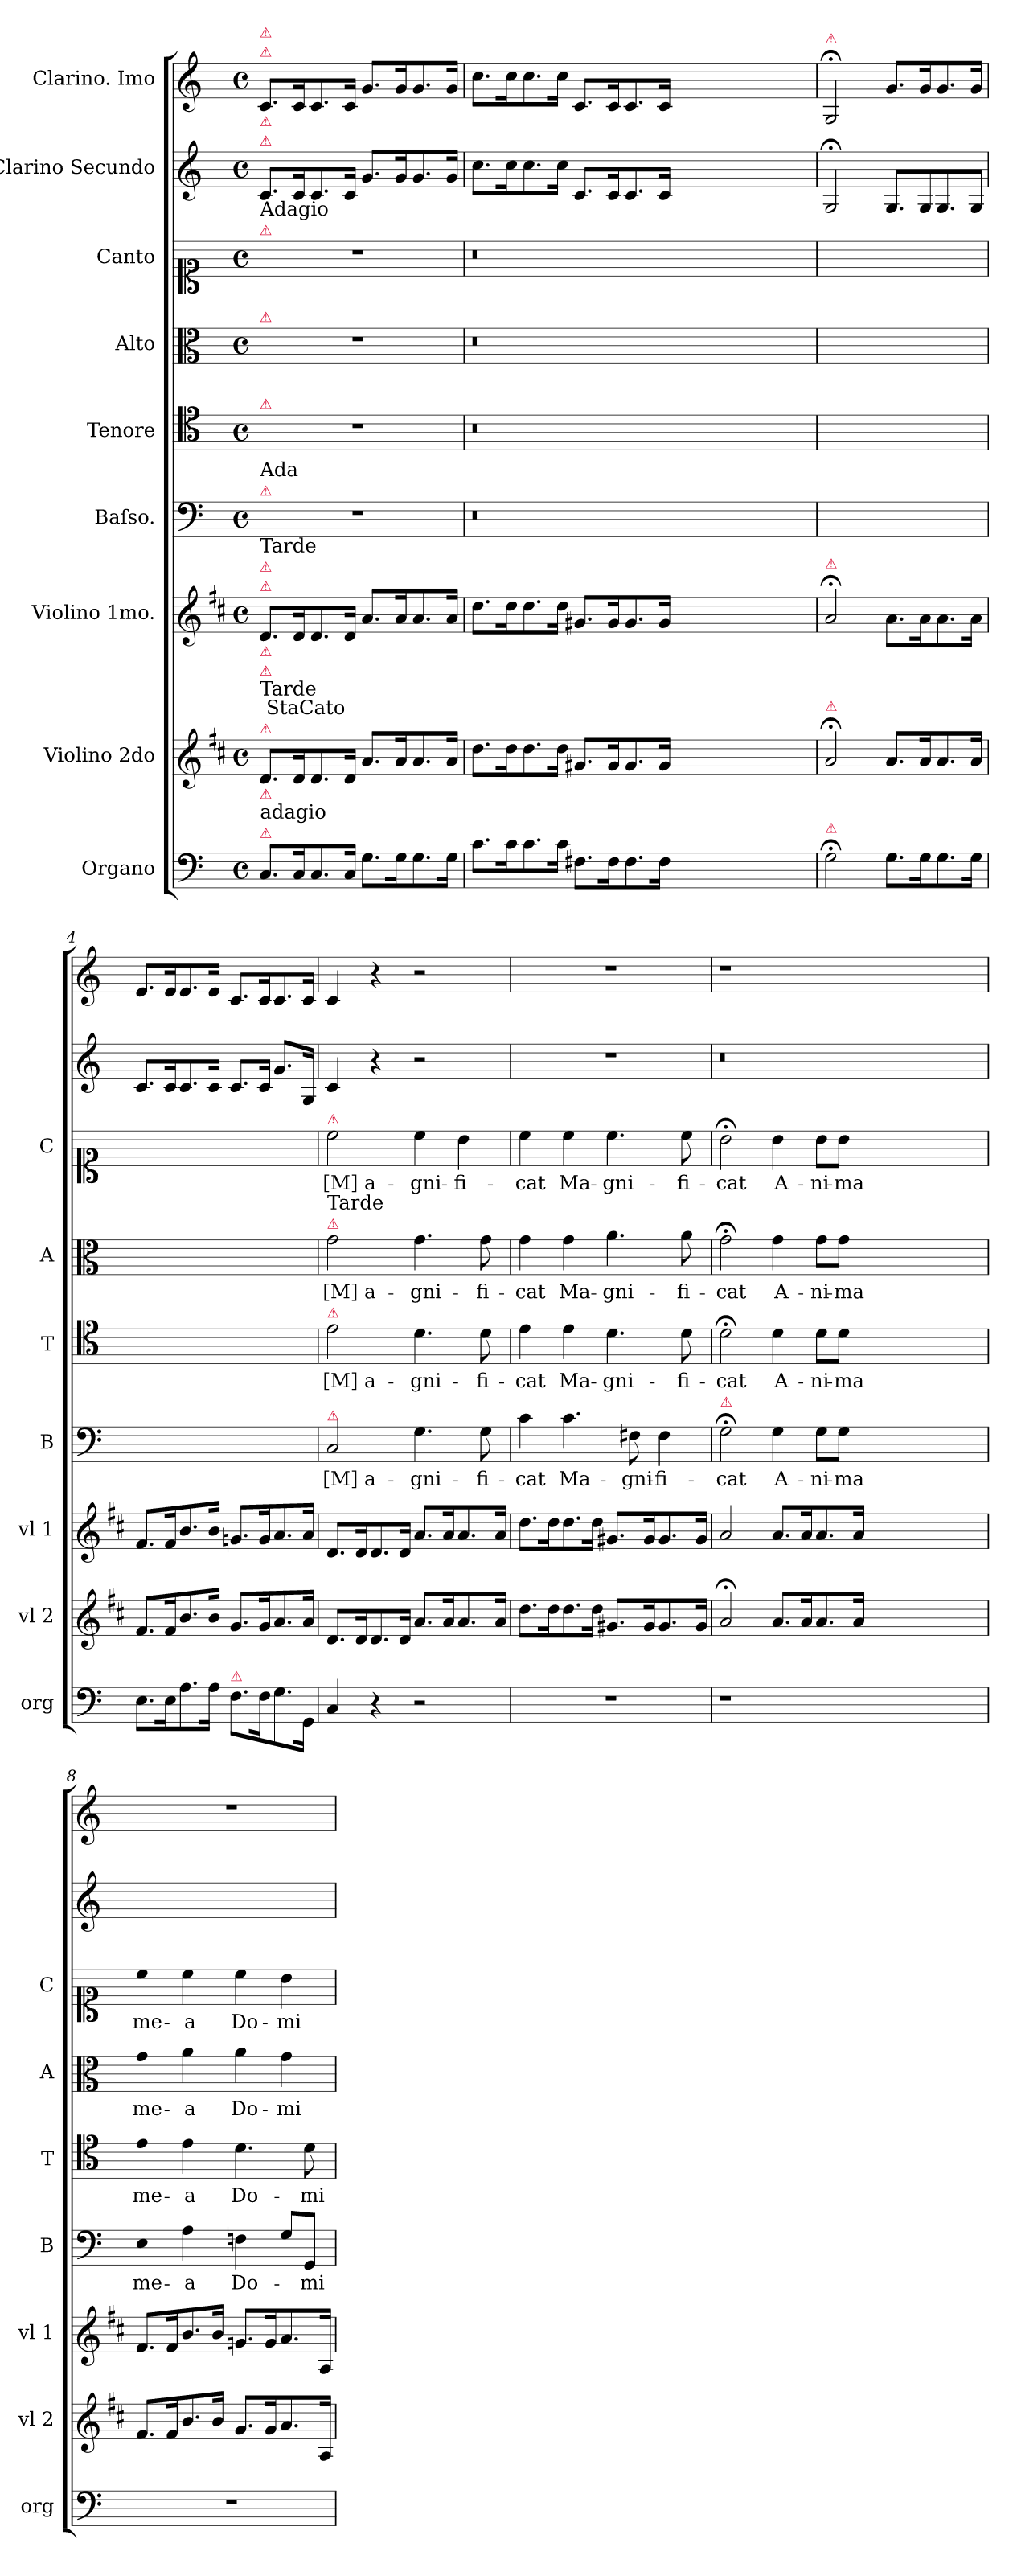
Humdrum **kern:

**kern	**kern	**kern	**kern	**text	**kern	**text	**kern	**text	**kern	**text	**kern	**kern
*part9	*part8	*part7	*part6	*part6	*part5	*part5	*part4	*part4	*part3	*part3	*part2	*part1
*staff9	*staff8	*staff7	*staff6	*staff6	*staff5	*staff5	*staff4	*staff4	*staff3	*staff3	*staff2	*staff1
*I"Organo	*I"Violino 2do	*I"Violino 1mo.	*I"Baſso.	*	*I"Tenore	*	*I"Alto	*	*I"Canto	*	*I"Clarino Secundo	*I"Clarino. Imo
*I'org	*I'vl 2	*I'vl 1	*I'B	*	*I'T	*	*I'A	*	*I'C	*	*	*
*clefF4	*clefG2	*clefG2	*clefF4	*	*clefC4	*	*clefC3	*	*clefC1	*	*clefG2	*clefG2
*	*ITrd1c2	*ITrd1c2	*	*	*	*	*	*	*	*	*	*
*k[]	*k[]	*k[]	*k[]	*	*k[]	*	*k[]	*	*k[]	*	*k[]	*k[]
*C:	*C:	*C:	*C:	*	*C:	*	*C:	*	*C:	*	*C:	*C:
*M4/4	*M4/4	*M4/4	*M4/4	*	*M4/4	*	*M4/4	*	*M4/4	*	*M4/4	*M4/4
*met(c)	*met(c)	*met(c)	*met(c)	*	*met(c)	*	*met(c)	*	*met(c)	*	*met(c)	*met(c)
=1	=1	=1	=1	=1	=1	=1	=1	=1	=1	=1	=1	=1
!	!	!	!	!	!	!	!	!	!	!	!	!LO:TX:a:color=crimson:t=⚠
!	!	!	!	!	!	!	!	!	!	!	!	!LO:TX:a:color=crimson:t=⚠
!	!	!	!	!	!	!	!	!	!	!	!LO:TX:a:color=crimson:t=⚠	!
!	!	!	!	!	!	!	!	!	!	!	!LO:TX:a:color=crimson:t=⚠	!
!	!	!	!	!	!	!	!	!	!LO:TX:a:color=crimson:t=⚠	!	!	!
!	!	!	!	!	!	!	!	!	!LO:TX:a:t=Adagio	!	!	!
!	!	!	!	!	!	!	!LO:TX:a:color=crimson:t=⚠	!	!	!	!	!
!	!	!	!	!	!LO:TX:a:color=crimson:t=⚠	!	!	!	!	!	!	!
!	!	!	!LO:TX:a:color=crimson:t=⚠	!	!	!	!	!	!	!	!	!
!	!	!	!LO:TX:a:t=Ada	!	!	!	!	!	!	!	!	!
!	!	!LO:TX:a:color=crimson:t=⚠	!	!	!	!	!	!	!	!	!	!
!	!	!LO:TX:a:color=crimson:t=⚠	!	!	!	!	!	!	!	!	!	!
!	!	!LO:TX:a:t=Tarde	!	!	!	!	!	!	!	!	!	!
!	!LO:TX:a:color=crimson:t=⚠	!	!	!	!	!	!	!	!	!	!	!
!	!LO:TX:a:t=Tarde \n StaCato	!	!	!	!	!	!	!	!	!	!	!
!	!LO:TX:a:color=crimson:t=⚠	!	!	!	!	!	!	!	!	!	!	!
!	!LO:TX:a:color=crimson:t=⚠	!	!	!	!	!	!	!	!	!	!	!
!LO:TX:a:color=crimson:t=⚠	!	!	!	!	!	!	!	!	!	!	!	!
!LO:TX:a:t=adagio	!	!	!	!	!	!	!	!	!	!	!	!
!LO:TX:a:color=crimson:t=⚠	!	!	!	!	!	!	!	!	!	!	!	!
8.C/L	8.c/L	8.c/L	1r	.	1r	.	1r	.	1r	.	8.c/L	8.c/L
16C/K	16c/K	16c/K	.	.	.	.	.	.	.	.	16c/K	16c/K
8.C/	8.c/	8.c/	.	.	.	.	.	.	.	.	8.c/	8.c/
16C/Jk	16c/Jk	16c/Jk	.	.	.	.	.	.	.	.	16c/Jk	16c/Jk
8.G\L	8.g/L	8.g/L	.	.	.	.	.	.	.	.	8.g/L	8.g/L
16G\K	16g/K	16g/K	.	.	.	.	.	.	.	.	16g/K	16g/K
8.G\	8.g/	8.g/	.	.	.	.	.	.	.	.	8.g/	8.g/
16G\Jk	16g/Jk	16g/Jk	.	.	.	.	.	.	.	.	16g/Jk	16g/Jk
=2	=2	=2	=2	=2	=2	=2	=2	=2	=2	=2	=2	=2
8.c\L	8.cc\L	8.cc\L	0.r	.	0.r	.	0.r	.	0.r	.	8.cc\L	8.cc\L
16c\K	16cc\K	16cc\K	.	.	.	.	.	.	.	.	16cc\K	16cc\K
8.c\	8.cc\	8.cc\	.	.	.	.	.	.	.	.	8.cc\	8.cc\
16c\Jk	16cc\Jk	16cc\Jk	.	.	.	.	.	.	.	.	16cc\Jk	16cc\Jk
8.F#X\L	8.f#X/L	8.f#X/L	.	.	.	.	.	.	.	.	8.c/L	8.c/L
16F#\K	16f#/K	16f#/K	.	.	.	.	.	.	.	.	16c/K	16c/K
8.F#\	8.f#/	8.f#/	.	.	.	.	.	.	.	.	8.c/	8.c/
16F#\Jk	16f#/Jk	16f#/Jk	.	.	.	.	.	.	.	.	16c/Jk	16c/Jk
0ryy	0ryy	0ryy	.	.	.	.	.	.	.	.	0ryy	0ryy
=3	=3	=3	=3	=3	=3	=3	=3	=3	=3	=3	=3	=3
!	!	!	!	!	!	!	!	!	!	!	!	!LO:TX:a:color=crimson:t=⚠
!	!	!LO:TX:a:color=crimson:t=⚠	!	!	!	!	!	!	!	!	!	!
!	!LO:TX:a:color=crimson:t=⚠	!	!	!	!	!	!	!	!	!	!	!
!LO:TX:a:color=crimson:t=⚠	!	!	!	!	!	!	!	!	!	!	!	!
2G;<\	2g;</	2g;</	1ryy	.	1ryy	.	1ryy	.	1ryy	.	2G;</	2G;</
8.G\L	8.g/L	8.g\L	.	.	.	.	.	.	.	.	8.G/L	8.g/L
!	!	!	!	!	!	!	!	!	!	!	!LO:N:vis=8	!
16G\K	16g/K	16g\K	.	.	.	.	.	.	.	.	16G/	16g/K
8.G\	8.g/	8.g\	.	.	.	.	.	.	.	.	8.G/	8.g/
!	!	!	!	!	!	!	!	!	!	!	!LO:N:vis=8	!
16G\Jk	16g/Jk	16g\Jk	.	.	.	.	.	.	.	.	16G/J	16g/Jk
=4	=4	=4	=4	=4	=4	=4	=4	=4	=4	=4	=4	=4
8.E\L	8.e/L	8.e/L	1ryy	.	1ryy	.	1ryy	.	1ryy	.	8.c/L	8.e/L
16E\K	16e/K	16e/K	.	.	.	.	.	.	.	.	16c/K	16e/K
8.A\	8.a/	8.a/	.	.	.	.	.	.	.	.	8.c/	8.e/
16A\Jk	16a/Jk	16a/Jk	.	.	.	.	.	.	.	.	16c/Jk	16e/Jk
!LO:TX:a:color=crimson:t=⚠	!	!	!	!	!	!	!	!	!	!	!	!
8.F\L	8.f/L	8.fn/L	.	.	.	.	.	.	.	.	8.c/L	8.c/L
16F\K	16f/K	16f/K	.	.	.	.	.	.	.	.	16c/Jk	16c/K
8.G\	8.g/	8.g/	.	.	.	.	.	.	.	.	8.g/L	8.c/
16GG/Jk	16g/Jk	16g/Jk	.	.	.	.	.	.	.	.	16G/Jk	16c/Jk
=5	=5	=5	=5	=5	=5	=5	=5	=5	=5	=5	=5	=5
!	!	!	!	!	!	!	!	!	!LO:TX:a:color=crimson:t=⚠	!	!	!
!	!	!	!	!	!	!	!LO:TX:a:color=crimson:t=⚠	!	!	!	!	!
!	!	!	!	!	!	!	!LO:TX:a:t=Tarde	!	!	!	!	!
!	!	!	!	!	!LO:TX:a:color=crimson:t=⚠	!	!	!	!	!	!	!
!	!	!	!LO:TX:a:color=crimson:t=⚠	!	!	!	!	!	!	!	!	!
4C/	8.c/L	8.c/L	2C/	[M]a-	2e\	[M]a-	2g\	[M]a-	2cc\	[M]a-	4c/	4c/
.	16c/K	16c/K	.	.	.	.	.	.	.	.	.	.
4r	8.c/	8.c/	.	.	.	.	.	.	.	.	4r	4r
.	16c/Jk	16c/Jk	.	.	.	.	.	.	.	.	.	.
2r	8.g/L	8.g/L	4.G\	-gni-	4.d\	-gni-	4.g\	-gni-	4cc\	-gni-	2r	2r
.	16g/K	16g/K	.	.	.	.	.	.	.	.	.	.
.	8.g/	8.g/	.	.	.	.	.	.	4b\	-fi-	.	.
.	.	.	8G\	-fi-	8d\	-fi-	8g\	-fi-	.	.	.	.
.	16g/Jk	16g/Jk	.	.	.	.	.	.	.	.	.	.
=6	=6	=6	=6	=6	=6	=6	=6	=6	=6	=6	=6	=6
1r	8.cc\L	8.cc\L	4c\	-cat	4e\	-cat	4g\	-cat	4cc\	-cat	1r	1r
.	16cc\K	16cc\K	.	.	.	.	.	.	.	.	.	.
!	!	!	!	!LO:LY:i	!	!LO:LY:i	!	!LO:LY:i	!	!	!	!
.	8.cc\	8.cc\	4.c\	Ma-	4e\	Ma-	4g\	Ma-	4cc\	Ma-	.	.
.	16cc\Jk	16cc\Jk	.	.	.	.	.	.	.	.	.	.
!	!	!	!	!	!	!LO:LY:i	!	!LO:LY:i	!	!	!	!
.	8.f#X/L	8.f#X/L	.	.	4.d\	-gni-	4.a\	-gni-	4.cc\	-gni-	.	.
!	!	!	!	!LO:LY:i	!	!	!	!	!	!	!	!
.	.	.	8F#X\	-gni-	.	.	.	.	.	.	.	.
.	16f#/K	16f#/K	.	.	.	.	.	.	.	.	.	.
!	!	!	!	!LO:LY:i	!	!	!	!	!	!	!	!
.	8.f#/	8.f#/	4F#\	-fi-	.	.	.	.	.	.	.	.
!	!	!	!	!	!	!LO:LY:i	!	!LO:LY:i	!	!	!	!
.	.	.	.	.	8d\	-fi-	8a\	-fi-	8cc\	-fi-	.	.
.	16f#/Jk	16f#/Jk	.	.	.	.	.	.	.	.	.	.
=7	=7	=7	=7	=7	=7	=7	=7	=7	=7	=7	=7	=7
!	!	!	!LO:TX:a:color=crimson:t=⚠	!	!	!	!	!	!	!	!	!
!	!	!	!	!LO:LY:i	!	!LO:LY:i	!	!LO:LY:i	!	!	!	!
1r	2g;</	2g/	2G;<\	-cat	2d;<\	-cat	2g;<\	-cat	2b;<\	-cat	0.r	1r
.	8.g/L	8.g/L	4G\	A-	4d\	A-	4g\	A-	4b\	A-	.	.
.	16g/K	16g/K	.	.	.	.	.	.	.	.	.	.
.	8.g/	8.g/	8G\L	-ni-	8d\L	-ni-	8g\L	-ni-	8b\L	-ni-	.	.
.	.	.	8G\J	-ma	8d\J	-ma	8g\J	-ma	8b\J	-ma	.	.
.	16g/Jk	16g/Jk	.	.	.	.	.	.	.	.	.	.
0ryy	0ryy	0ryy	0ryy	.	0ryy	.	0ryy	.	0ryy	.	.	0ryy
=8	=8	=8	=8	=8	=8	=8	=8	=8	=8	=8	=8	=8
1r	8.e/L	8.e/L	4E\	me-	4e\	me-	4g\	me-	4cc\	me-	1ryy	1r
.	16e/K	16e/K	.	.	.	.	.	.	.	.	.	.
.	8.a/	8.a/	4A\	-a	4e\	-a	4a\	-a	4cc\	-a	.	.
.	16a/Jk	16a/Jk	.	.	.	.	.	.	.	.	.	.
.	8.f/L	8.fn/L	4Fn\	Do-	4.d\	Do-	4a\	Do-	4cc\	Do-	.	.
.	16f/K	16f/K	.	.	.	.	.	.	.	.	.	.
.	8.g/	8.g/	8G/L	.	.	.	4g\	-mi-	4b\	-mi-	.	.
.	.	.	8GG/J	-mi-	8d\	-mi-	.	.	.	.	.	.
.	16G/Jk	16G/Jk	.	.	.	.	.	.	.	.	.	.
=	=	=	=	=	=	=	=	=	=	=	=	=
*-	*-	*-	*-	*-	*-	*-	*-	*-	*-	*-	*-	*-
